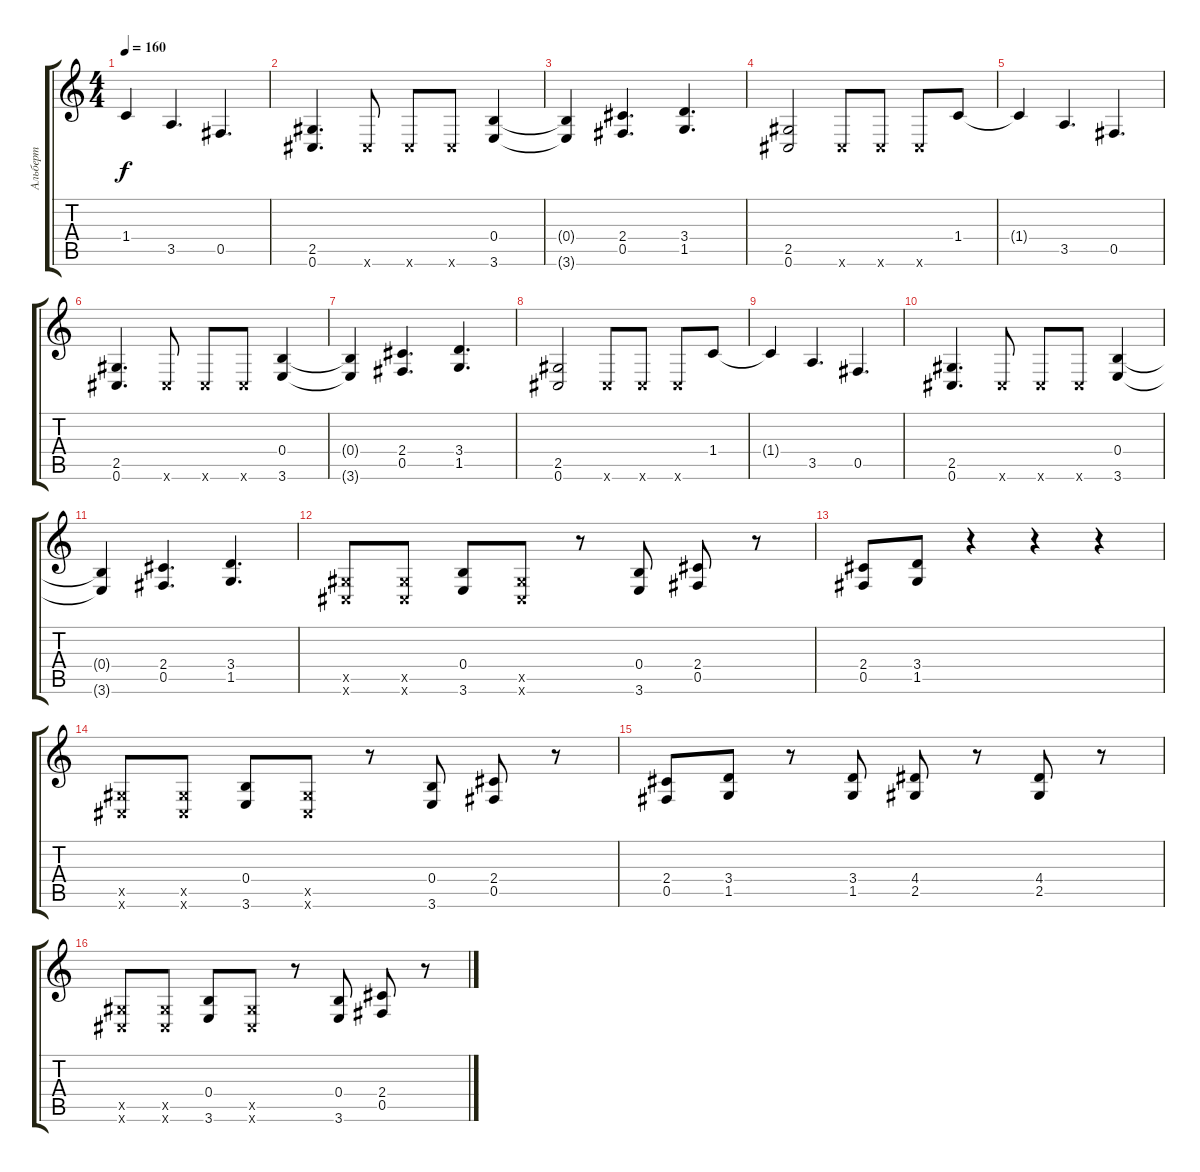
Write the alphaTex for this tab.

\track ("Альберт" "Альберт") {instrument distortionguitar}
\staff {score tabs}
\tuning (Db4 Ab3 E3 B2 Gb2 Db2) {hide}
\ts (4 4)
\tempo 160
\clef g2
\ks c
1.4{t}.4{dy f} 3.5.4{d} 0.5.4{d} |
(2.5 0.6).4{d} 0.6{x}.8 0.6{x}.8 0.6{x}.8 (0.4 3.6).4 |
(0.4{t} 3.6{t}).4 (2.4 0.5).4{d} (3.4 1.5).4{d} |
(2.5 0.6).2 0.6{x}.8 0.6{x}.8 0.6{x}.8 1.4.8 |
1.4{t}.4 3.5.4{d} 0.5.4{d} |
(2.5 0.6).4{d} 0.6{x}.8 0.6{x}.8 0.6{x}.8 (0.4 3.6).4 |
(0.4{t} 3.6{t}).4 (2.4 0.5).4{d} (3.4 1.5).4{d} |
(2.5 0.6).2 0.6{x}.8 0.6{x}.8 0.6{x}.8 1.4.8 |
1.4{t}.4 3.5.4{d} 0.5.4{d} |
(2.5 0.6).4{d} 0.6{x}.8 0.6{x}.8 0.6{x}.8 (0.4 3.6).4 |
(0.4{t} 3.6{t}).4 (2.4 0.5).4{d} (3.4 1.5).4{d} |
(2.5{x} 0.6{x}).8 (2.5{x} 0.6{x}).8 (0.4 3.6).8 (2.5{x} 0.6{x}).8 r.8 (0.4 3.6).8 (2.4 0.5).8 r.8 |
(2.4 0.5).8 (3.4 1.5).8 r.4 r.4 r.4 |
(2.5{x} 0.6{x}).8 (2.5{x} 0.6{x}).8 (0.4 3.6).8 (2.5{x} 0.6{x}).8 r.8 (0.4 3.6).8 (2.4 0.5).8 r.8 |
(2.4 0.5).8 (3.4 1.5).8 r.8 (3.4 1.5).8 (4.4 2.5).8 r.8 (4.4 2.5).8 r.8 |
(2.5{x} 0.6{x}).8 (2.5{x} 0.6{x}).8 (0.4 3.6).8 (2.5{x} 0.6{x}).8 r.8 (0.4 3.6).8 (2.4 0.5).8 r.8
